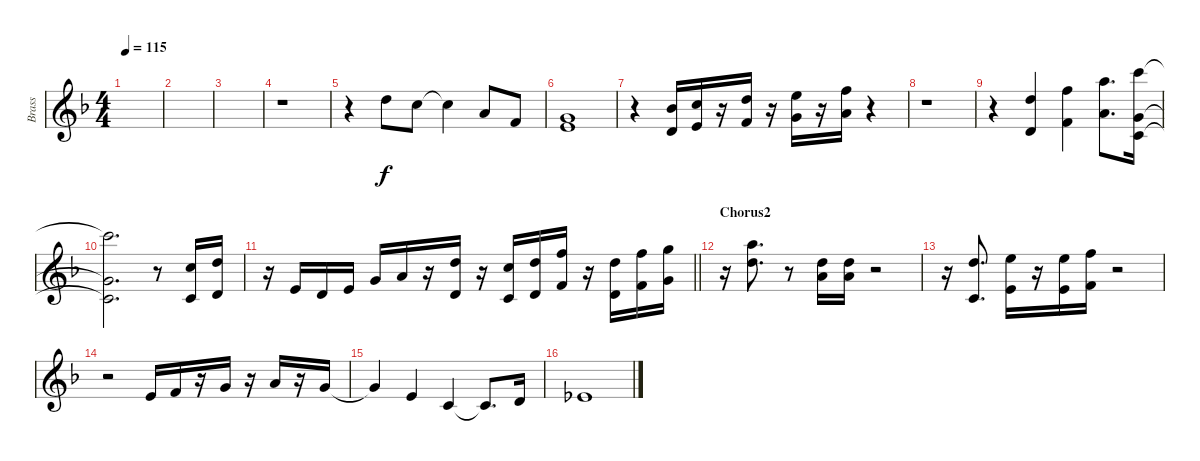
\track ("Brass" "Brass") {instrument brasssection}
\staff {score}
\tuning (E5 B4 G4 D4 A3 E3) {hide}
\ts (4 4)
\tempo 115
\clef g2
\ks f
|
|
|
r.1 |
r.4 3.2.8 1.2.8 1.2{t}.4 2.3.8 3.4.8 |
(0.3 2.4).1 |
r.4 (3.3 0.4).16 (1.2 2.4).16 r.16 (3.2 3.4).16 r.16 (0.1 0.3).16 r.16 (1.1 2.3).16 r.4 |
r.1 |
r.4 (3.2 0.4).4 (1.1 3.4).4 (5.1 2.3).8{d} (8.1 0.3 3.5).16 |
(8.1{t} 0.3{t} 3.5{t}).2{d} r.8 (1.2 3.5).16 (3.2 0.4).16 |
\barLineRight lightlight
r.16 2.4.16 0.4.16 2.4.16 0.3.16 2.3.16 r.16 (3.2 0.4).16 r.16 (1.2 3.5).16 (3.2 0.4).16 (1.1 3.4).16 r.16 (3.2 0.4).16 (1.1 3.4).16 (3.1 0.3).16 |
\section ("" "Chorus2")
r.16 (5.1 3.2).8{d} r.8 (3.2 2.3).16 (3.2 2.3).16 r.2 |
r.16 (3.2 3.5).8{d} (0.1 2.4).16 r.16 (0.1 2.4).16 (1.1 3.4).16 r.2 |
r.2 2.4.16 3.4.16 r.16 0.3.16 r.16 2.3.16 r.16 0.3.16 |
0.3{t}.4 2.4.4 3.5.4 3.5{t}.8{d} 0.4.16 |
1.4.1
